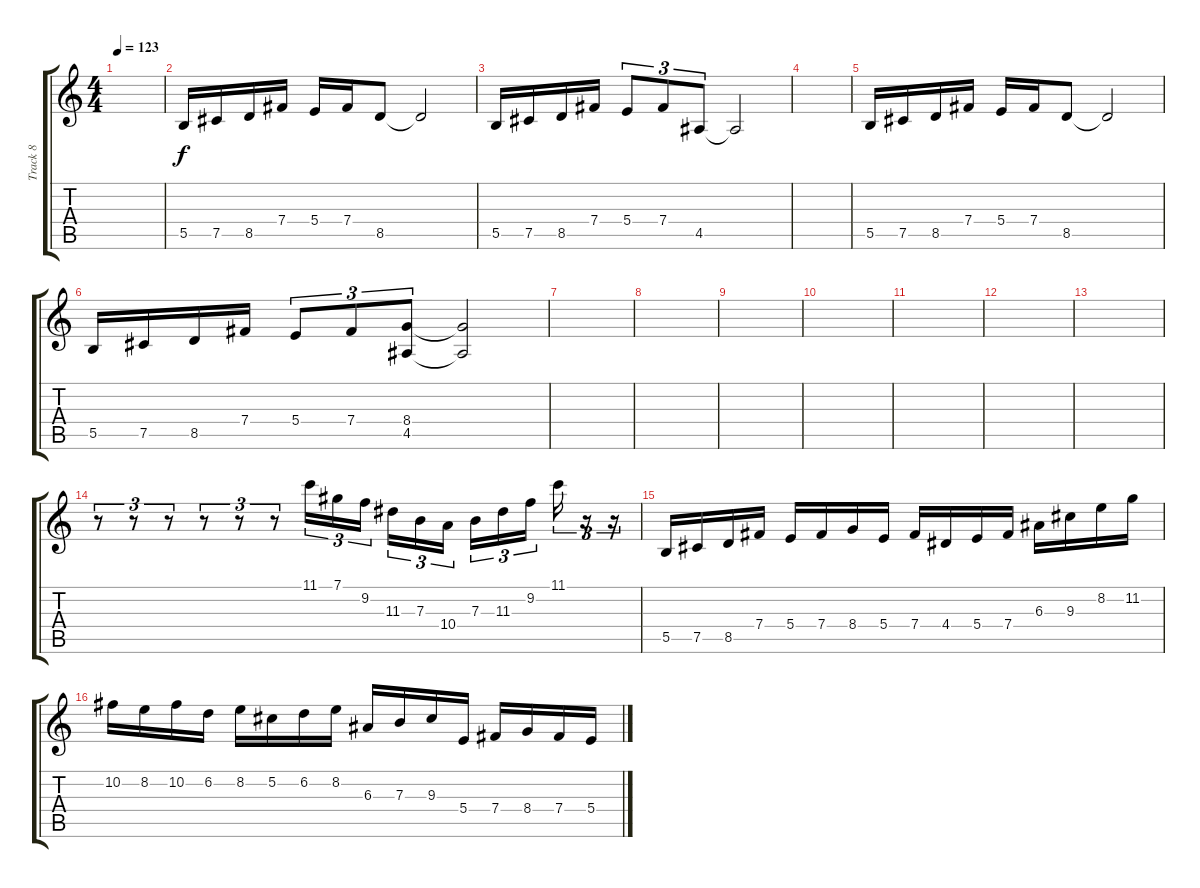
\track ("Track 8" "Track 8") {instrument overdrivenguitar}
\staff {score tabs}
\tuning (Db4 Ab3 E3 B2 Gb2 B1) {hide}
\ts (4 4)
\tempo 123
\clef g2
\ks c
|
5.5.16 7.5.16 8.5.16 7.4.16 5.4.16 7.4.16 8.5.8 8.5{t}.2 |
5.5.16 7.5.16 8.5.16 7.4.16 5.4.8{tu (3 2)} 7.4.8{tu (3 2)} 4.5.8{tu (3 2)} 4.5{t}.2 |
|
5.5.16 7.5.16 8.5.16 7.4.16 5.4.16 7.4.16 8.5.8 8.5{t}.2 |
5.5.16 7.5.16 8.5.16 7.4.16 5.4.8{tu (3 2)} 7.4.8{tu (3 2)} (8.4 4.5).8{tu (3 2)} (8.4{t} 4.5{t}).2 |
|
|
|
|
|
|
|
r.8{tu (3 2)} r.8{tu (3 2)} r.8{tu (3 2)} r.8{tu (3 2)} r.8{tu (3 2)} r.8{tu (3 2)} 11.1.16{tu (3 2)} 7.1.16{tu (3 2)} 9.2.16{tu (3 2) beam splitsecondary} 11.3.16{tu (3 2)} 7.3.16{tu (3 2)} 10.4.16{tu (3 2)} 7.3.16{tu (3 2)} 11.3.16{tu (3 2)} 9.2.16{tu (3 2) beam splitsecondary} 11.1.16{tu (3 2)} r.16{tu (3 2)} r.16{tu (3 2)} |
5.5.16 7.5.16 8.5.16 7.4.16 5.4.16 7.4.16 8.4.16 5.4.16 7.4.16 4.4.16 5.4.16 7.4.16 6.3.16 9.3.16 8.2.16 11.2.16 |
10.2.16 8.2.16 10.2.16 6.2.16 8.2.16 5.2.16 6.2.16 8.2.16 6.3.16 7.3.16 9.3.16 5.4.16 7.4.16 8.4.16 7.4.16 5.4.16
